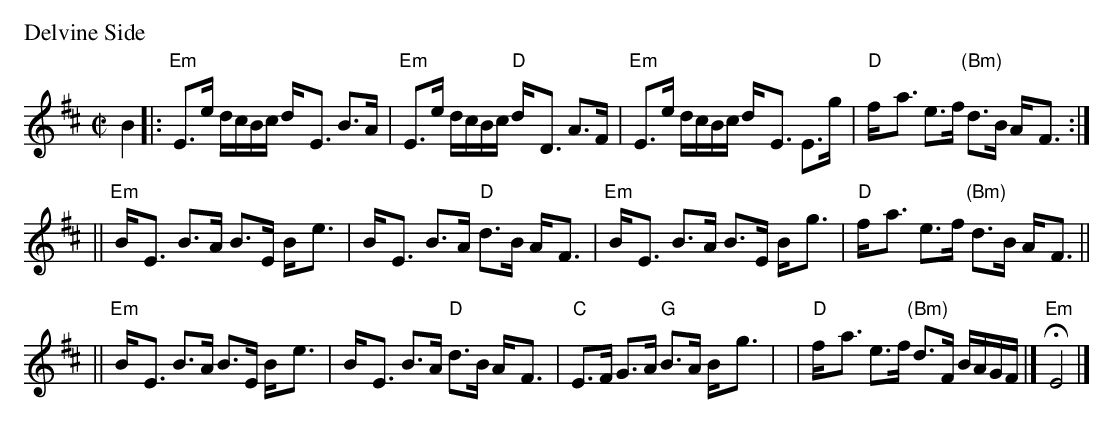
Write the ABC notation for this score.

X:1
P: Delvine Side
M: C|
L: 1/8
K: EDorian
B2 \
|: "Em"E>e d/c/B/c/ d-<E B>A | "Em"E>e d/c/B/c/ "D"d-<D A>F | "Em"E>e d/c/B/c/ d-<E E>g | "D"f-<a e>f "(Bm)"d>B A-<F :|
|| "Em"B-<E B>A B>E B-<e | B-<E B>A "D"d>B A-<F | "Em"B-<E B>A B>E B-<g | "D"f-<a e>f "(Bm)"d>B A-<F ||
|| "Em"B-<E B>A B>E B-<e | B-<E B>A "D"d>B A-<F | "C"E>F G>A "G"B>A B-<g | | "D"f-<a e>f "(Bm)"d>F B/A/G/F/ |] "Em"HE4 |]
